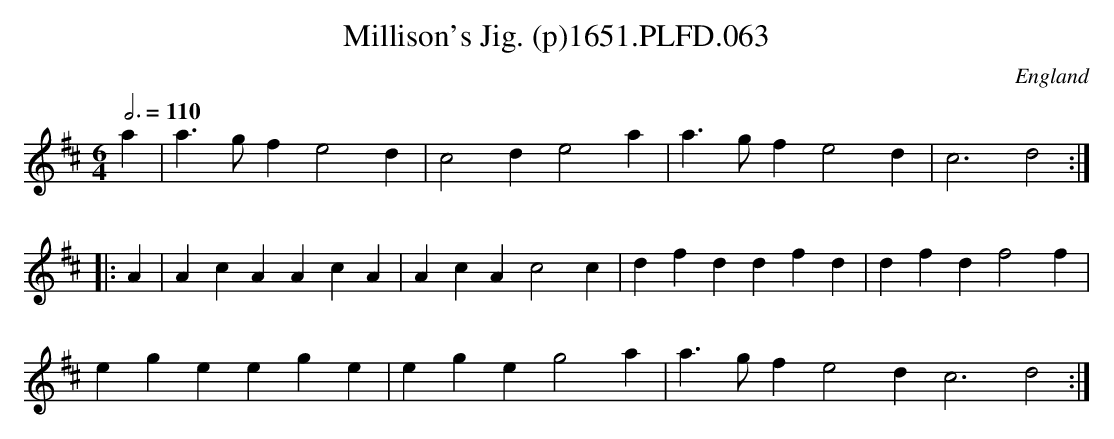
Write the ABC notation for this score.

X:1
T:Millison's Jig. (p)1651.PLFD.063
M:6/4
L:1/4
Q:3/4=110
O:England
K:D
a|a>gfe2d|c2de2a|a>gfe2d|c3d2:|
|:A|AcAAcA|AcAc2c|dfddfd|dfdf2f|
egeege|egeg2a|a>gfe2dc3d2:|
